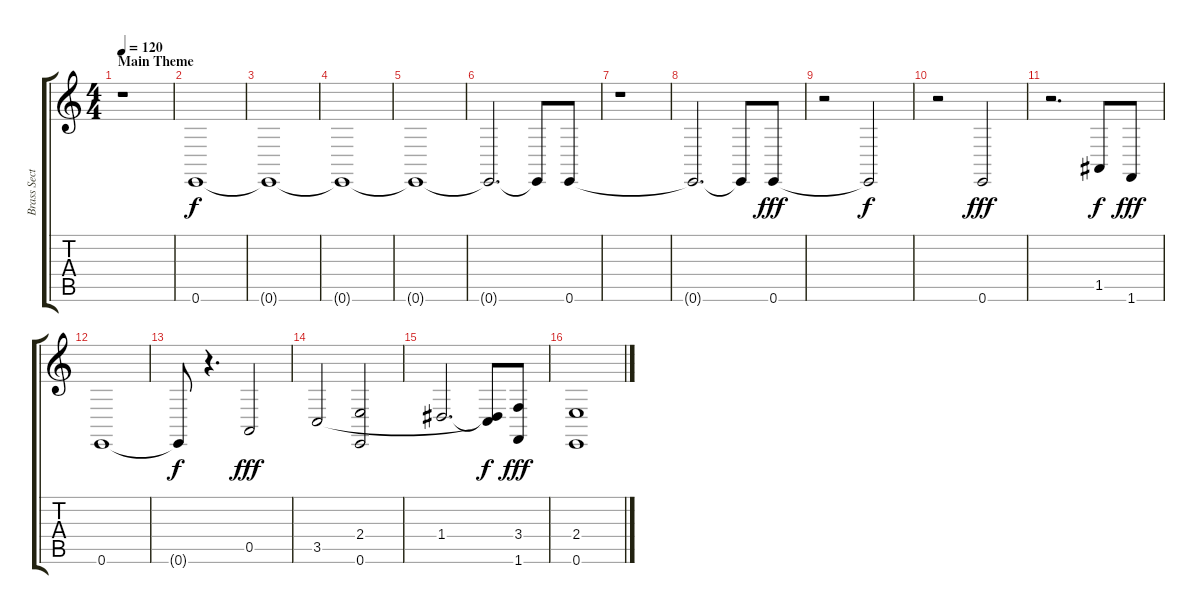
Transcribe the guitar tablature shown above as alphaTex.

\track ("Brass Section" "Brass Sect") {instrument brasssection}
\staff {score tabs}
\tuning (E4 B3 G3 D3 A2 E2) {hide}
\ts (4 4)
\section ("" "Main Theme")
\tempo 120
\clef g2
\ks c
r.1{dy f instrument brasssection} |
0.6.1 |
0.6{t}.1 |
0.6{t}.1 |
0.6{t}.1 |
0.6{t}.2{d} 0.6{t}.8 0.6.8 |
r.1 |
0.6{t}.2{d} 0.6{t}.8 0.6.8{dy fff} |
r.2 0.6{t}.2{dy f} |
r.2 0.6.2{dy fff} |
r.2{d} 1.5.8{dy f} 1.6.8{dy fff} |
0.6.1 |
0.6{t}.8{dy f} r.4{d} 0.5.2{dy fff} |
3.5.2 (2.4 0.6).2 |
1.4.2{d} (1.4{t} 3.5{t}).8{dy f} (3.4 1.6).8{dy fff} |
(2.4 0.6).1
